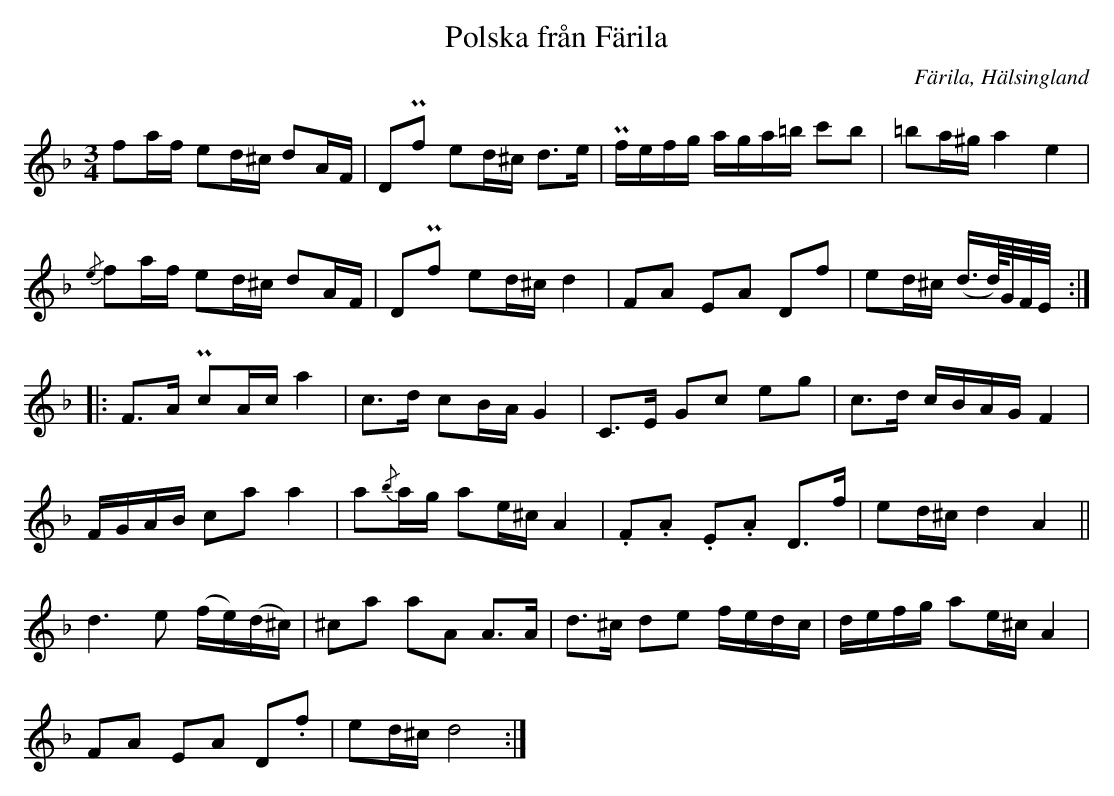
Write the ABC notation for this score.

X:1
T: Polska från Färila
O: Färila, Hälsingland
M: 3/4
L: 1/16
K: Dm
f2af e2d^c d2AF | D2Pf2 e2d^c d2>e2 | Pfefg aga=b c'2b2 | =b2a^g a4 e4 |
{/e}f2af e2d^c d2AF | D2Pf2 e2d^c d4 | F2A2 E2A2 D2f2 | e2d^c (d>d/)G/F/E/ ::
F2>A2 Pc2Ac a4 | c2>d2 c2BA G4 | C2>E2 G2c2 e2g2 | c2>d2 cBAG F4 |
FGAB c2a2 a4 | a2{/b}ag a2e^c A4 | .F2.A2 .E2.A2 D2>f2 | e2d^c d4 A4 ||
d6e2 (fe)(d^c) | ^c2a2 a2A2 A2>A2 | d2>^c2 d2e2 fedc | defg a2e^c A4 |
F2A2 E2A2 D2.f2 | e2d^c d8 :|
